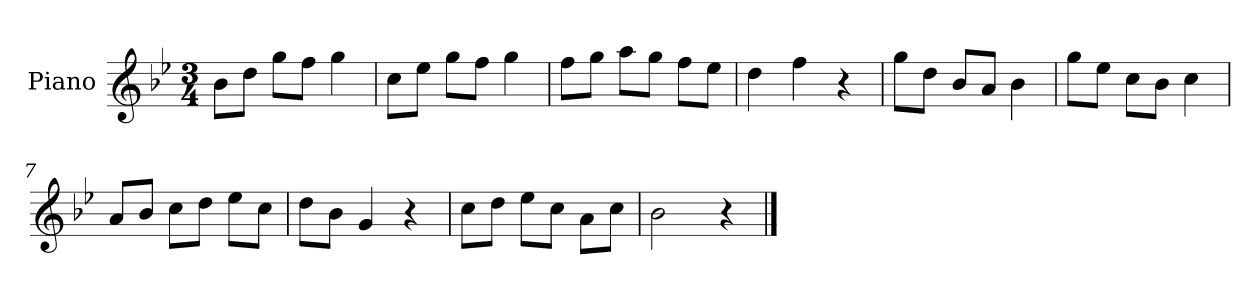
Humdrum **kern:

**kern
*part1
*staff1
*I"Piano
*I'Pno.
*clefG2
*k[b-e-]
*M3/4
*MM120
=1
8b-\L
8dd\J
8gg\L
8ff\J
4gg\
=2
8cc\L
8ee-\J
8gg\L
8ff\J
4gg\
=3
8ff\L
8gg\J
8aa\L
8gg\J
8ff\L
8ee-\J
=4
4dd\
4ff\
4r
=5
8gg\L
8dd\J
8b-/L
8a/J
4b-\
=6
8gg\L
8ee-\J
8cc\L
8b-\J
4cc\
=7
8a/L
8b-/J
8cc\L
8dd\J
8ee-\L
8cc\J
=8
8dd\L
8b-\J
4g/
4r
!!LO:LB:g=z
=9
8cc\L
8dd\J
8ee-\L
8cc\J
8a\L
8cc\J
=10
2b-\
4r
==
*-
